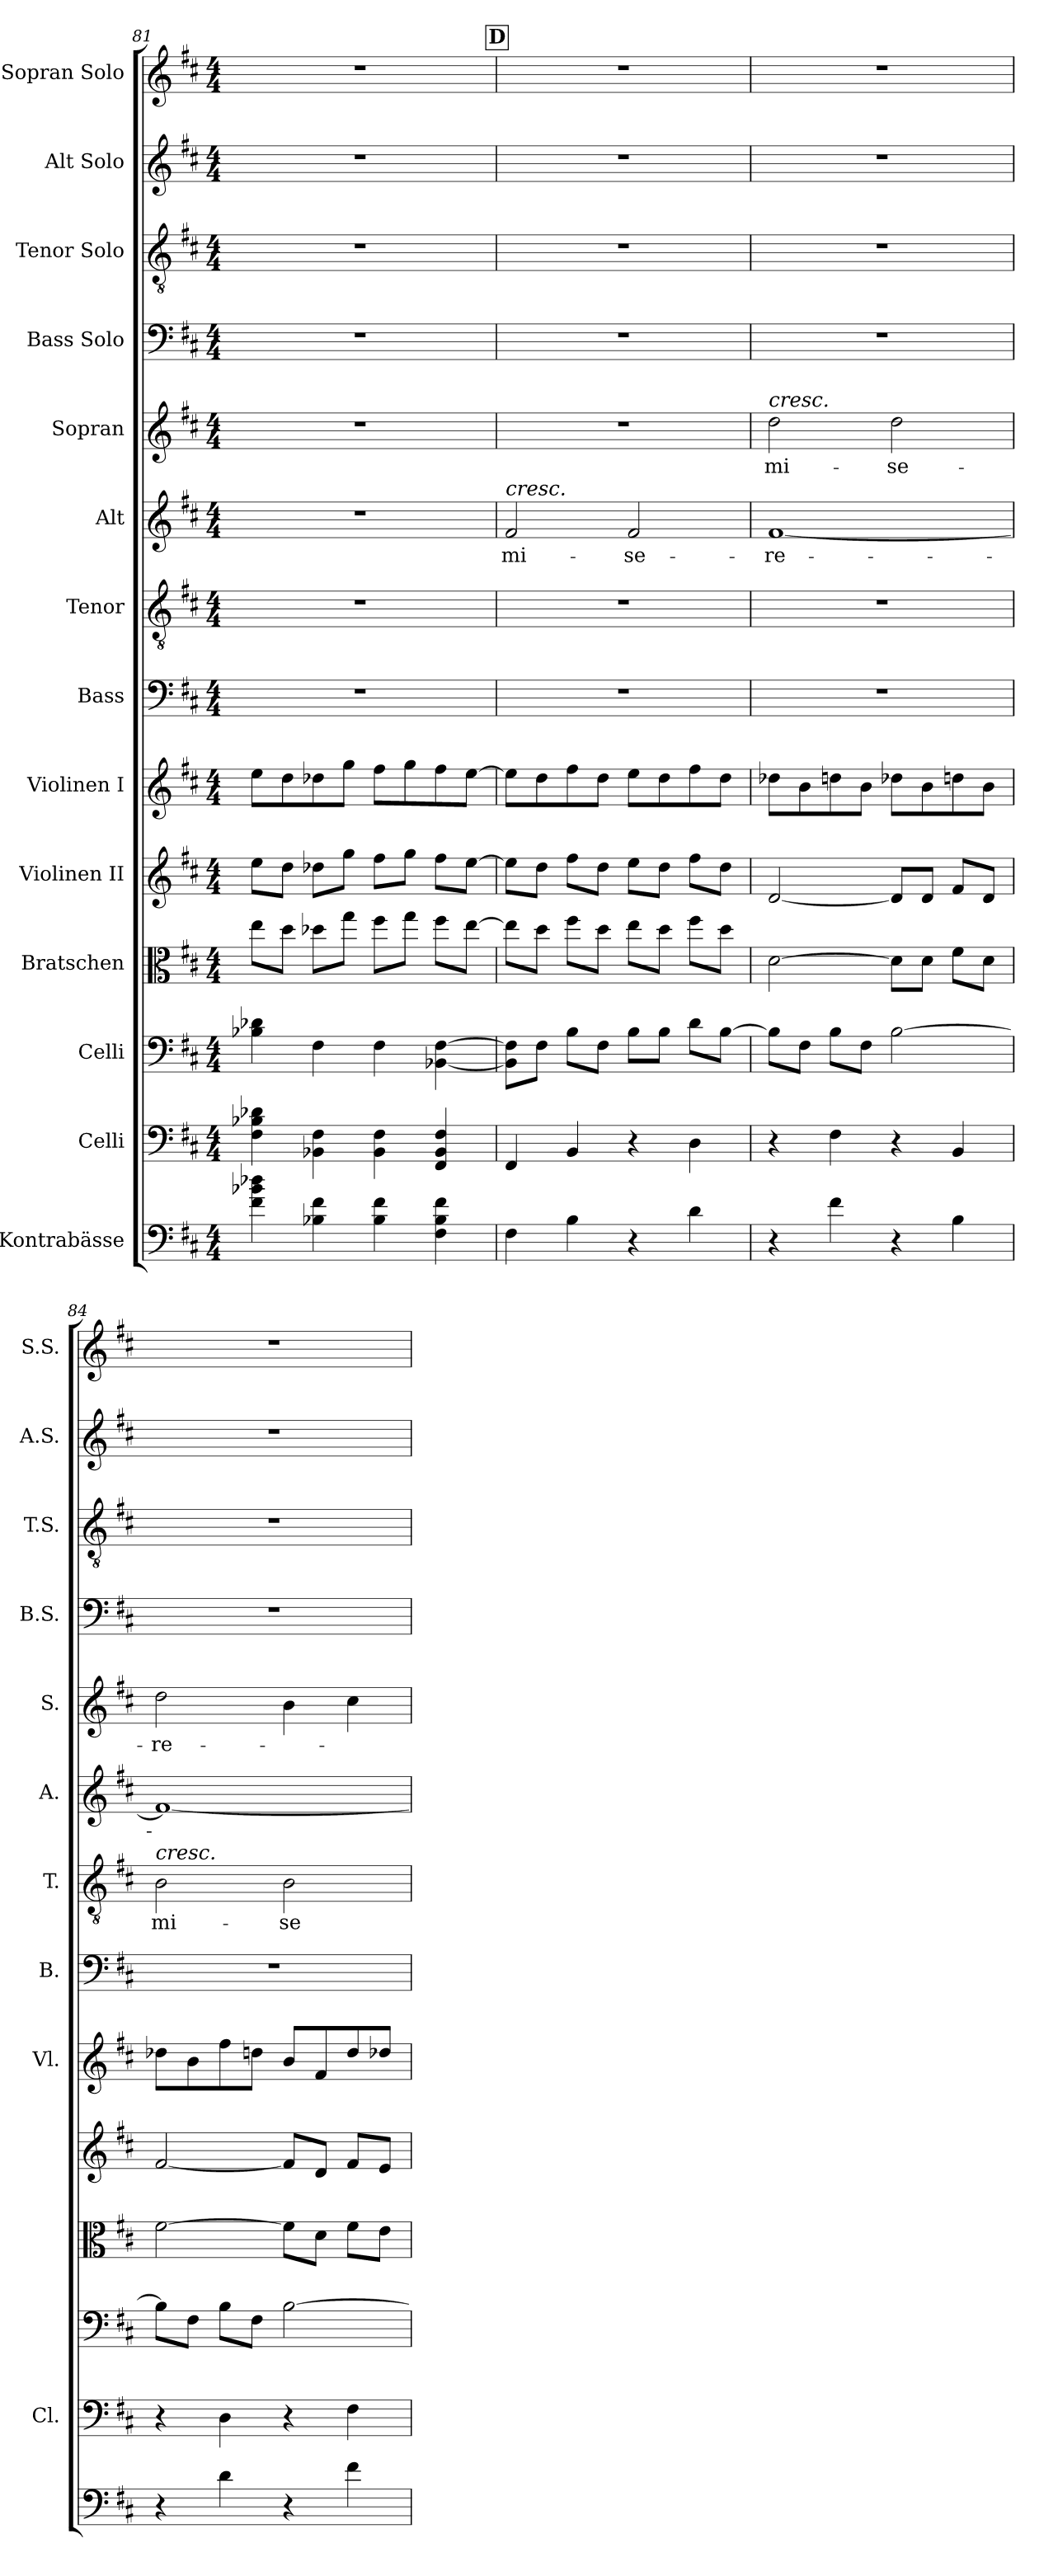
**kern	**kern	**kern	**kern	**kern	**kern	**kern	**kern	**text	**kern	**text	**kern	**text	**kern	**kern	**kern	**kern
*part14	*part13	*part12	*part11	*part10	*part9	*part8	*part7	*part7	*part6	*part6	*part5	*part5	*part4	*part3	*part2	*part1
*staff14	*staff13	*staff12	*staff11	*staff10	*staff9	*staff8	*staff7	*staff7	*staff6	*staff6	*staff5	*staff5	*staff4	*staff3	*staff2	*staff1
*I"Kontrabässe	*I"Celli	*I"Celli	*I"Bratschen	*I"Violinen II	*I"Violinen I	*I"Bass	*I"Tenor	*	*I"Alt	*	*I"Sopran	*	*I"Bass Solo	*I"Tenor Solo	*I"Alt Solo	*I"Sopran Solo
*	*I'Cl.	*	*	*	*I'Vl.	*I'B.	*I'T.	*	*I'A.	*	*I'S.	*	*I'B.S.	*I'T.S.	*I'A.S.	*I'S.S.
*clefF4	*clefF4	*clefF4	*clefC3	*clefG2	*clefG2	*clefF4	*clefGv2	*	*clefG2	*	*clefG2	*	*clefF4	*clefGv2	*clefG2	*clefG2
*ITrd7c12	*	*	*	*	*	*	*	*	*	*	*	*	*	*	*	*
*k[f#c#]	*k[f#c#]	*k[f#c#]	*k[f#c#]	*k[f#c#]	*k[f#c#]	*k[f#c#]	*k[f#c#]	*	*k[f#c#]	*	*k[f#c#]	*	*k[f#c#]	*k[f#c#]	*k[f#c#]	*k[f#c#]
*M4/4	*M4/4	*M4/4	*M4/4	*M4/4	*M4/4	*M4/4	*M4/4	*	*M4/4	*	*M4/4	*	*M4/4	*M4/4	*M4/4	*M4/4
=81	=81	=81	=81	=81	=81	=81	=81	=81	=81	=81	=81	=81	=81	=81	=81	=81
4F#\ 4B-X\ 4d-X\	4F#\ 4B-X\ 4d-X\	4B-X\ 4d-X\	8ee\L	8ee\L	8ee\L	1r	1r	.	1r	.	1r	.	1r	1r	1r	1r
.	.	.	8dd\J	8dd\J	8dd\	.	.	.	.	.	.	.	.	.	.	.
4BB-X\ 4F#\	4BB-X\ 4F#\	4F#\	8dd-X\L	8dd-X\L	8dd-X\	.	.	.	.	.	.	.	.	.	.	.
.	.	.	8gg\J	8gg\J	8gg\J	.	.	.	.	.	.	.	.	.	.	.
4BB-\ 4F#\	4BB-\ 4F#\	4F#\	8ff#\L	8ff#\L	8ff#\L	.	.	.	.	.	.	.	.	.	.	.
.	.	.	8gg\J	8gg\J	8gg\	.	.	.	.	.	.	.	.	.	.	.
4FF#\ 4BB-\ 4F#\	4FF#/ 4BB-/ 4F#/	[4BB-X\ [4F#\	8ff#\L	8ff#\L	8ff#\	.	.	.	.	.	.	.	.	.	.	.
.	.	.	[8ee\J	[8ee\J	[8ee\J	.	.	.	.	.	.	.	.	.	.	.
!!LO:REH:place=s1:a:fs=14:t=D
=82	=82	=82	=82	=82	=82	=82	=82	=82	=82	=82	=82	=82	=82	=82	=82	=82
!	!	!	!	!	!	!	!	!	!LO:TX:a:i:t=cresc.	!	!	!	!	!	!	!
!	!	!	!	!	!	!	!	!	!	!LO:LY:b	!	!	!	!	!	!
4FF#\	4FF#/	8BB-]\ 8F#]\L	8ee\L]	8ee\L]	8ee\L]	1r	1r	.	2f#/	mi-	1r	.	1r	1r	1r	1r
.	.	8F#\J	8dd\J	8dd\J	8dd\	.	.	.	.	.	.	.	.	.	.	.
4BB\	4BB/	8B\L	8ff#\L	8ff#\L	8ff#\	.	.	.	.	.	.	.	.	.	.	.
.	.	8F#\J	8dd\J	8dd\J	8dd\J	.	.	.	.	.	.	.	.	.	.	.
!	!	!	!	!	!	!	!	!	!	!LO:LY:b	!	!	!	!	!	!
4r	4r	8B\L	8ee\L	8ee\L	8ee\L	.	.	.	2f#/	-se-	.	.	.	.	.	.
.	.	8B\J	8dd\J	8dd\J	8dd\	.	.	.	.	.	.	.	.	.	.	.
4D\	4D\	8d\L	8ff#\L	8ff#\L	8ff#\	.	.	.	.	.	.	.	.	.	.	.
.	.	[8B\J	8dd\J	8dd\J	8dd\J	.	.	.	.	.	.	.	.	.	.	.
=83	=83	=83	=83	=83	=83	=83	=83	=83	=83	=83	=83	=83	=83	=83	=83	=83
!	!	!	!	!	!	!	!	!	!	!	!LO:TX:a:i:t=cresc.	!	!	!	!	!
!	!	!	!	!	!	!	!	!	!	!LO:LY:b	!	!LO:LY:b	!	!	!	!
4r	4r	8B\L]	[2d\	[2d/	8dd-X\L	1r	1r	.	[1f#	-re-	2dd\	-mi-	1r	1r	1r	1r
.	.	8F#\J	.	.	8b\	.	.	.	.	.	.	.	.	.	.	.
4F#\	4F#\	8B\L	.	.	8ddn\	.	.	.	.	.	.	.	.	.	.	.
.	.	8F#\J	.	.	8b\J	.	.	.	.	.	.	.	.	.	.	.
!	!	!	!	!	!	!	!	!	!	!	!	!LO:LY:b	!	!	!	!
4r	4r	[2B\	8d\L]	8d/L]	8dd-X\L	.	.	.	.	.	2dd\	-se-	.	.	.	.
.	.	.	8d\J	8d/J	8b\	.	.	.	.	.	.	.	.	.	.	.
4BB\	4BB/	.	8f#\L	8f#/L	8ddn\	.	.	.	.	.	.	.	.	.	.	.
.	.	.	8d\J	8d/J	8b\J	.	.	.	.	.	.	.	.	.	.	.
!!LO:LB:g=z
=84	=84	=84	=84	=84	=84	=84	=84	=84	=84	=84	=84	=84	=84	=84	=84	=84
!	!	!	!	!	!	!	!LO:TX:a:i:t=cresc.	!	!	!	!	!	!	!	!	!
!	!	!	!	!	!	!	!	!LO:LY:b	!	!	!	!LO:LY:b	!	!	!	!
4r	4r	8B\L]	[2f#\	[2f#/	8dd-X\L	1r	2B\	-mi-	1f#_	.	2dd\	-re-	1r	1r	1r	1r
.	.	8F#\J	.	.	8b\	.	.	.	.	.	.	.	.	.	.	.
4D\	4D\	8B\L	.	.	8ff#\	.	.	.	.	.	.	.	.	.	.	.
.	.	8F#\J	.	.	8ddn\J	.	.	.	.	.	.	.	.	.	.	.
!	!	!	!	!	!	!	!	!LO:LY:b	!	!	!	!	!	!	!	!
4r	4r	[2B\	8f#\L]	8f#/L]	8b/L	.	2B\	-se-	.	.	4b\	.	.	.	.	.
.	.	.	8d\J	8d/J	8f#/	.	.	.	.	.	.	.	.	.	.	.
4F#\	4F#\	.	8f#\L	8f#/L	8dd/	.	.	.	.	.	4cc#\	.	.	.	.	.
.	.	.	8e\J	8e/J	8dd-X/J	.	.	.	.	.	.	.	.	.	.	.
=	=	=	=	=	=	=	=	=	=	=	=	=	=	=	=	=
*-	*-	*-	*-	*-	*-	*-	*-	*-	*-	*-	*-	*-	*-	*-	*-	*-
